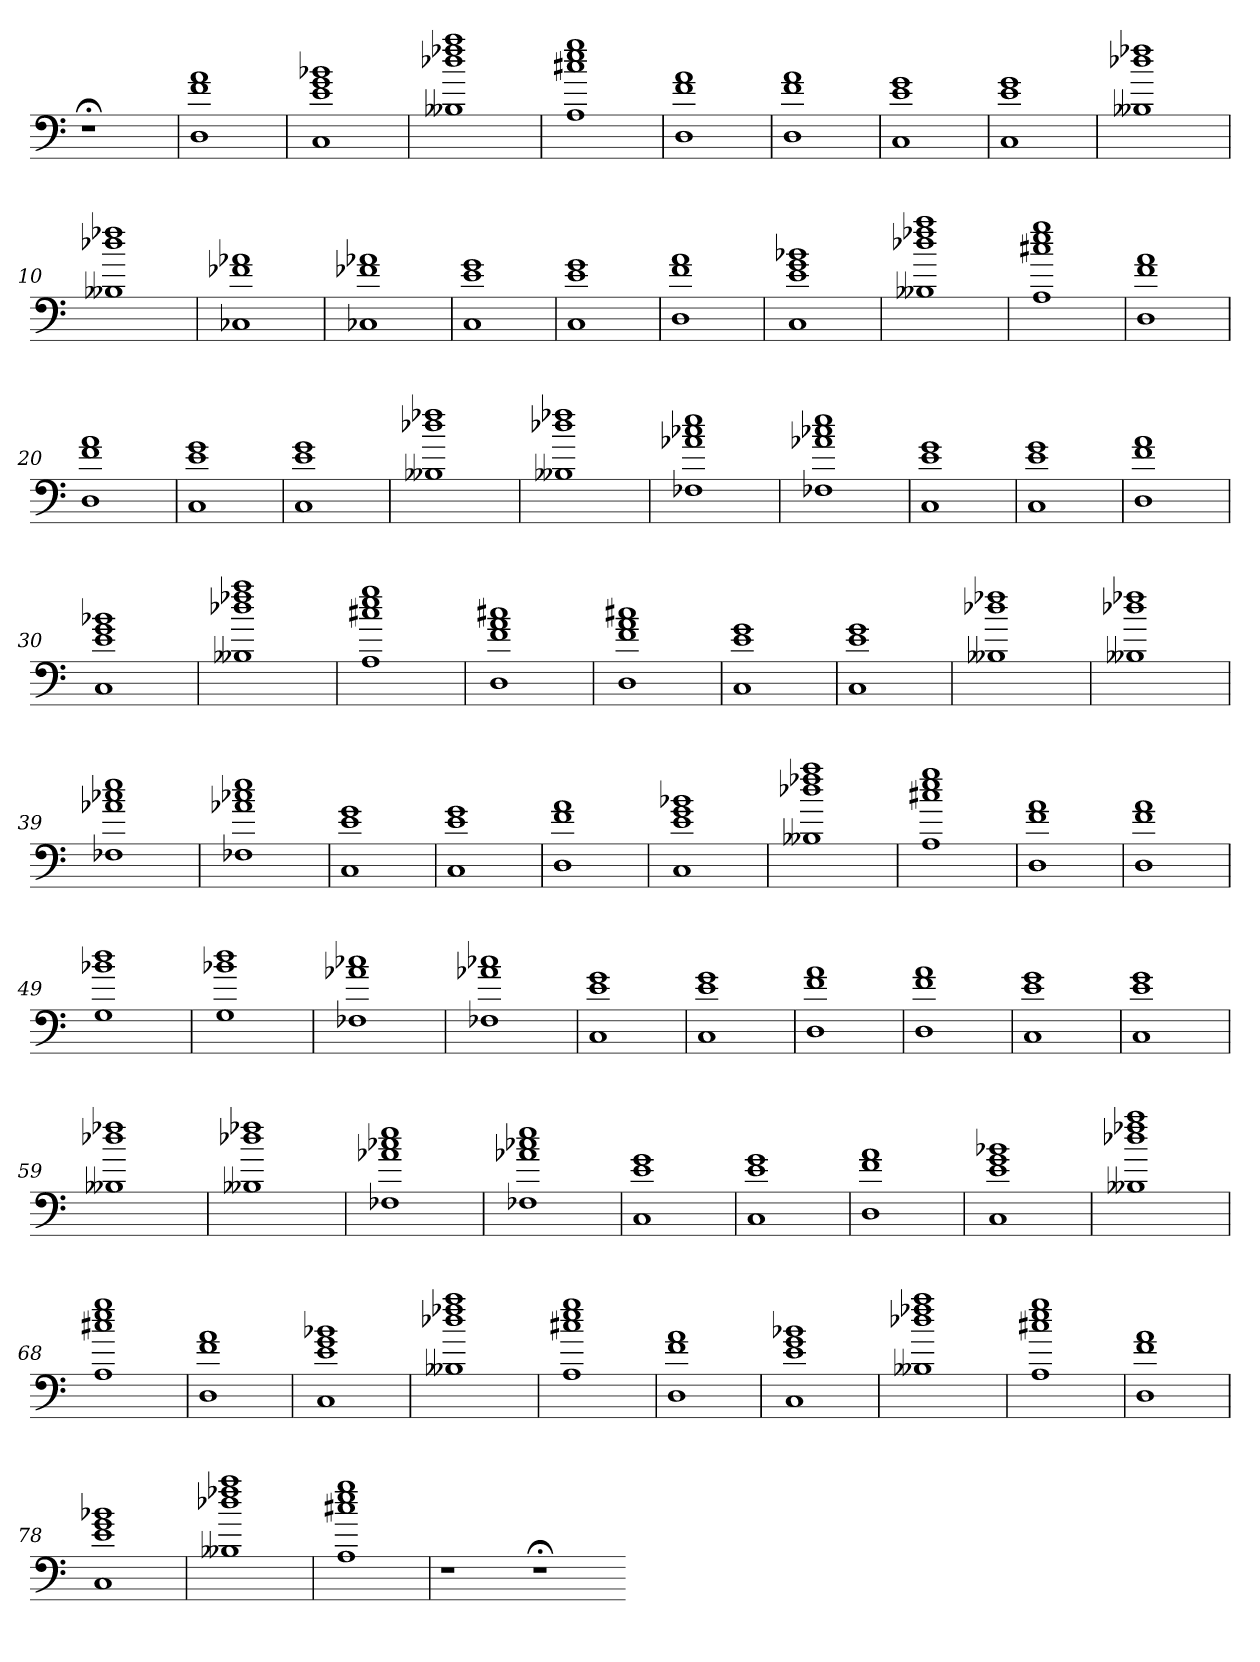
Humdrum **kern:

**kern
*part1
*staff1
=
1r;<
=1
1D 1f 1a
=2
1C 1e 1g 1b-X
=3
1B--X 1dd-X 1ff-X 1aa
=4
1A 1cc#X 1ee 1gg
=5
1D 1f 1a
=6
1D 1f 1a
=7
1C 1e 1g
=8
1C 1e 1g
=9
1B--X 1dd-X 1ff-X
=10
1B--X 1dd-X 1ff-X
=11
1C-X 1f-X 1a-X
=12
1C-X 1f-X 1a-X
=13
1C 1e 1g
=14
1C 1e 1g
=15
1D 1f 1a
=16
1C 1e 1g 1b-X
=17
1B--X 1dd-X 1ff-X 1aa
=18
1A 1cc#X 1ee 1gg
=19
1D 1f 1a
=20
1D 1f 1a
=21
1C 1e 1g
=22
1C 1e 1g
=23
1B--X 1dd-X 1ff-X
=24
1B--X 1dd-X 1ff-X
=25
1F-X 1a-X 1cc-X 1ee
=26
1F-X 1a-X 1cc-X 1ee
=27
1C 1e 1g
=28
1C 1e 1g
=29
1D 1f 1a
=30
1C 1e 1g 1b-X
=31
1B--X 1dd-X 1ff-X 1aa
=32
1A 1cc#X 1ee 1gg
=33
1D 1f 1a 1cc#X
=34
1D 1f 1a 1cc#X
=35
1C 1e 1g
=36
1C 1e 1g
=37
1B--X 1dd-X 1ff-X
=38
1B--X 1dd-X 1ff-X
=39
1F-X 1a-X 1cc-X 1ee
=40
1F-X 1a-X 1cc-X 1ee
=41
1C 1e 1g
=42
1C 1e 1g
=43
1D 1f 1a
=44
1C 1e 1g 1b-X
=45
1B--X 1dd-X 1ff-X 1aa
=46
1A 1cc#X 1ee 1gg
=47
1D 1f 1a
=48
1D 1f 1a
=49
1G 1b-X 1dd
=50
1G 1b-X 1dd
=51
1F-X 1a-X 1cc-X
=52
1F-X 1a-X 1cc-X
=53
1C 1e 1g
=54
1C 1e 1g
=55
1D 1f 1a
=56
1D 1f 1a
=57
1C 1e 1g
=58
1C 1e 1g
=59
1B--X 1dd-X 1ff-X
=60
1B--X 1dd-X 1ff-X
=61
1F-X 1a-X 1cc-X 1ee
=62
1F-X 1a-X 1cc-X 1ee
=63
1C 1e 1g
=64
1C 1e 1g
=65
1D 1f 1a
=66
1C 1e 1g 1b-X
=67
1B--X 1dd-X 1ff-X 1aa
=68
1A 1cc#X 1ee 1gg
=69
1D 1f 1a
=70
1C 1e 1g 1b-X
=71
1B--X 1dd-X 1ff-X 1aa
=72
1A 1cc#X 1ee 1gg
=73
1D 1f 1a
=74
1C 1e 1g 1b-X
=75
1B--X 1dd-X 1ff-X 1aa
=76
1A 1cc#X 1ee 1gg
=77
1D 1f 1a
=78
1C 1e 1g 1b-X
=79
1B--X 1dd-X 1ff-X 1aa
=80
1A 1cc#X 1ee 1gg
=81
1r
1r;<
=-
*-
